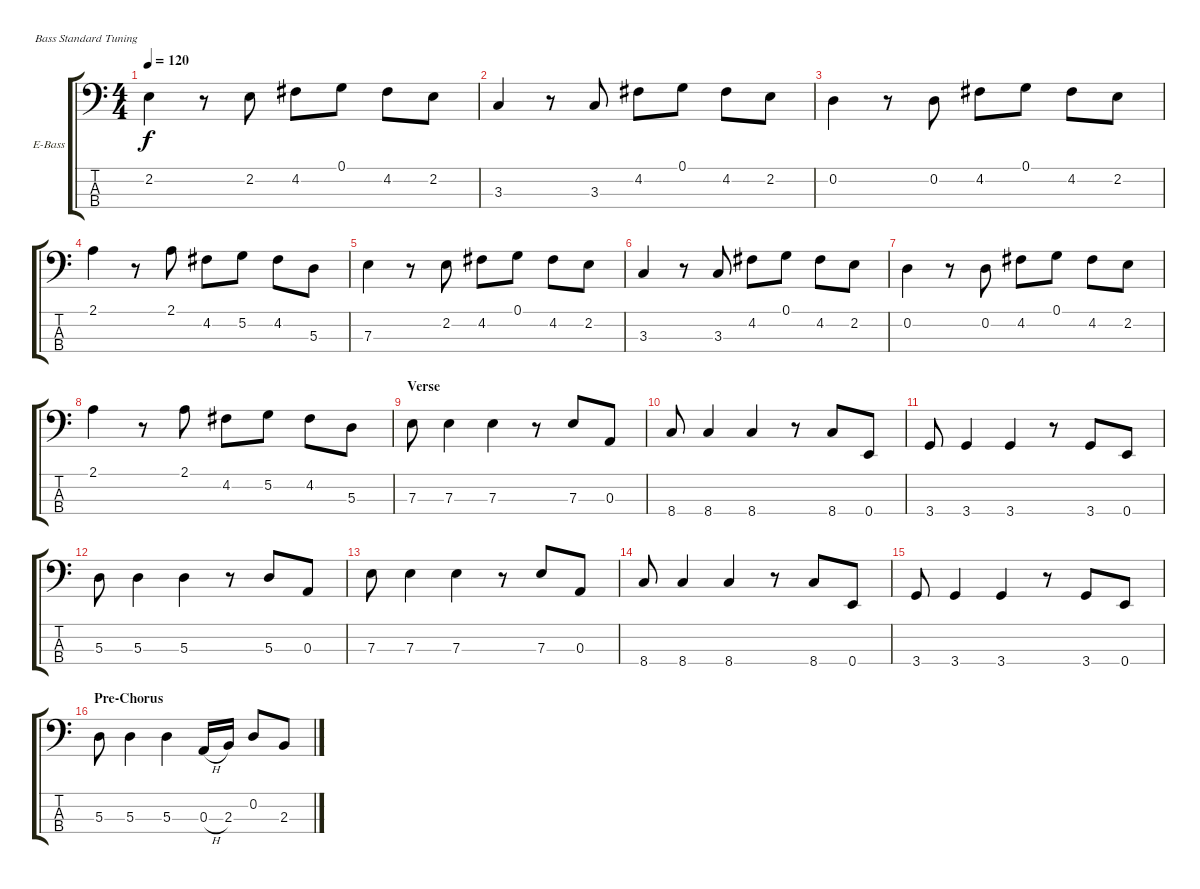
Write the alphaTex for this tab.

\defaultSystemsLayout 4
\bracketExtendMode groupsimilarinstruments
\firstSystemTrackNameOrientation horizontal
\otherSystemsTrackNameOrientation horizontal
\track ("Bass" "E-Bass") {instrument electricbassfinger}
\staff {score tabs}
\tuning (G2 D2 A1 E1)
\ts (4 4)
\tempo 120
\clef f4
\ks c
2.2.4{dy f} r.8 2.2.8 4.2.8 0.1.8 4.2.8 2.2.8 |
3.3.4 r.8 3.3.8 4.2.8 0.1.8 4.2.8 2.2.8 |
0.2.4 r.8 0.2.8 4.2.8 0.1.8 4.2.8 2.2.8 |
2.1.4 r.8 2.1.8 4.2.8 5.2.8 4.2.8 5.3.8 |
7.3.4 r.8 2.2.8 4.2.8 0.1.8 4.2.8 2.2.8 |
3.3.4 r.8 3.3.8 4.2.8 0.1.8 4.2.8 2.2.8 |
0.2.4 r.8 0.2.8 4.2.8 0.1.8 4.2.8 2.2.8 |
2.1.4 r.8 2.1.8 4.2.8 5.2.8 4.2.8 5.3.8 |
\section ("" "Verse")
7.3.8 7.3.4 7.3.4 r.8 7.3.8 0.3.8 |
8.4.8 8.4.4 8.4.4 r.8 8.4.8 0.4.8 |
3.4.8 3.4.4 3.4.4 r.8 3.4.8 0.4.8 |
5.3.8 5.3.4 5.3.4 r.8 5.3.8 0.3.8 |
7.3.8 7.3.4 7.3.4 r.8 7.3.8 0.3.8 |
8.4.8 8.4.4 8.4.4 r.8 8.4.8 0.4.8 |
3.4.8 3.4.4 3.4.4 r.8 3.4.8 0.4.8 |
\section ("" "Pre-Chorus")
5.3.8 5.3.4 5.3.4 0.3{h}.16 2.3.16 0.2.8 2.3.8
